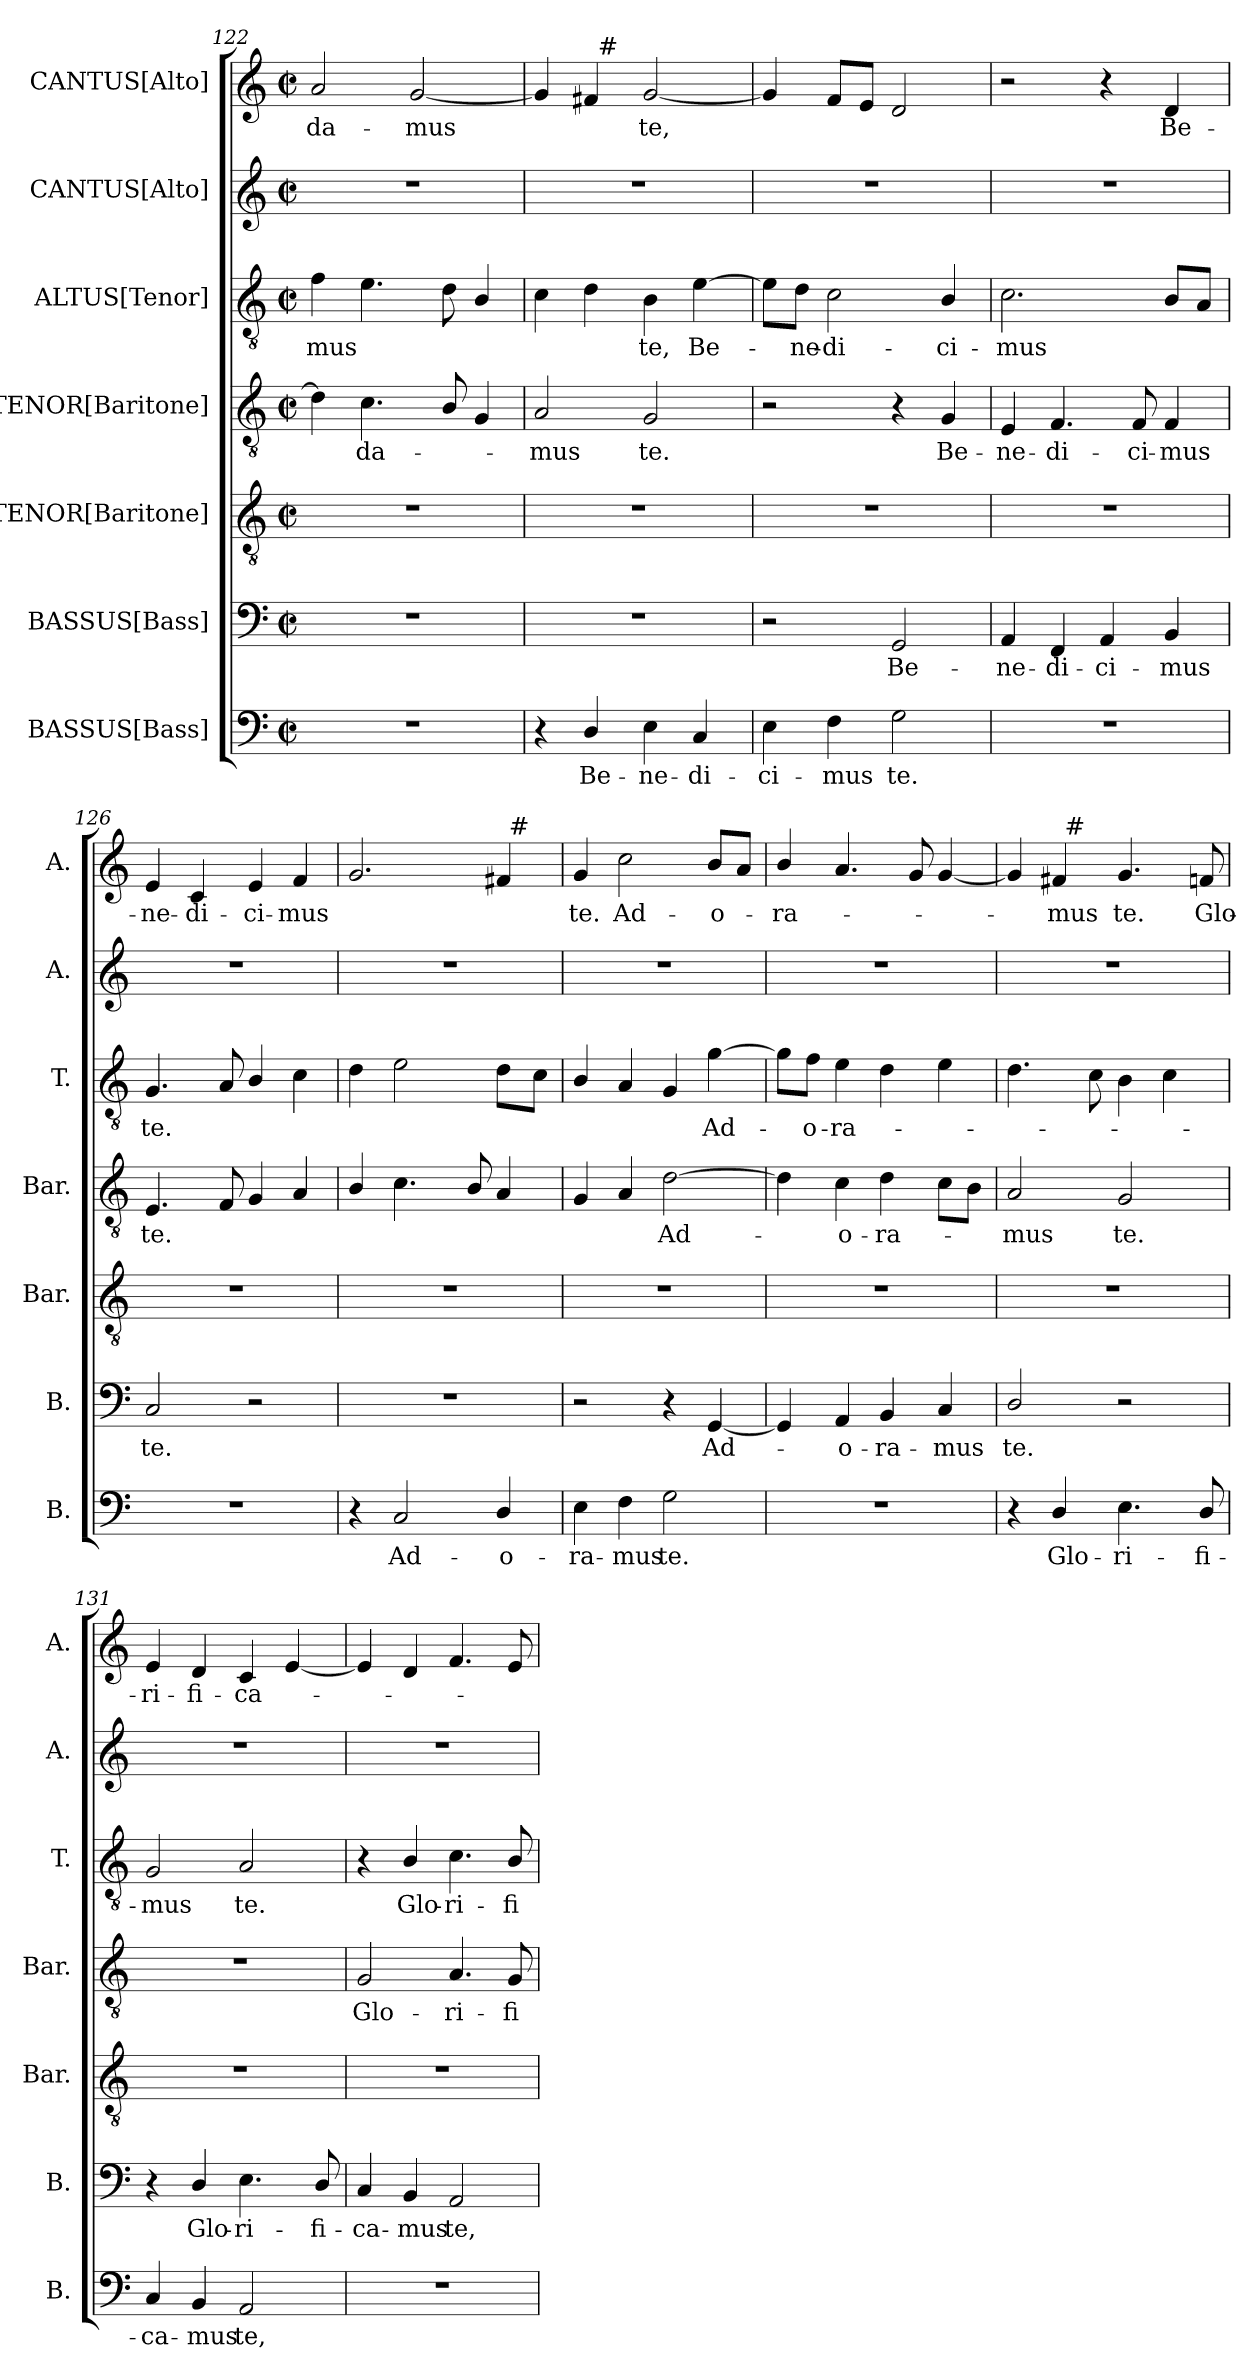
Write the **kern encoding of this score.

**kern	**text	**kern	**text	**kern	**kern	**text	**kern	**text	**kern	**kern	**text
*part7	*part7	*part6	*part6	*part5	*part4	*part4	*part3	*part3	*part2	*part1	*part1
*staff7	*staff7	*staff6	*staff6	*staff5	*staff4	*staff4	*staff3	*staff3	*staff2	*staff1	*staff1
*I"BASSUS[Bass]	*	*I"BASSUS[Bass]	*	*I"TENOR[Baritone]	*I"TENOR[Baritone]	*	*I"ALTUS[Tenor]	*	*I"CANTUS[Alto]	*I"CANTUS[Alto]	*
*I'B.	*	*I'B.	*	*I'Bar.	*I'Bar.	*	*I'T.	*	*I'A.	*I'A.	*
*clefF4	*	*clefF4	*	*clefGv2	*clefGv2	*	*clefGv2	*	*clefG2	*clefG2	*
*	*	*	*	*ITrd7c12	*ITrd7c12	*	*ITrd7c12	*	*	*	*
*k[]	*	*k[]	*	*k[]	*k[]	*	*k[]	*	*k[]	*k[]	*
*C:	*	*C:	*	*C:	*C:	*	*C:	*	*C:	*C:	*
*M2/2	*	*M2/2	*	*M2/2	*M2/2	*	*M2/2	*	*M2/2	*M2/2	*
*met(c|)	*	*met(c|)	*	*met(c|)	*met(c|)	*	*met(c|)	*	*met(c|)	*met(c|)	*
=122	=122	=122	=122	=122	=122	=122	=122	=122	=122	=122	=122
!	!	!	!	!	!	!	!	!LO:LY:b	!	!	!LO:LY:b
1r	.	1r	.	1r	4D\]	.	4F\	-mus	1r	2a/	-da-
!	!	!	!	!	!	!LO:LY:b	!	!	!	!	!
.	.	.	.	.	4.C\	-da-	4.E\	.	.	.	.
!	!	!	!	!	!	!	!	!	!	!	!LO:LY:b
.	.	.	.	.	.	.	.	.	.	[<2g/	-mus
.	.	.	.	.	8BB/	.	8D\	.	.	.	.
.	.	.	.	.	4GG/	.	4BB/	.	.	.	.
=123	=123	=123	=123	=123	=123	=123	=123	=123	=123	=123	=123
!	!	!	!	!	!	!LO:LY:b	!	!	!	!	!
*	*	*	*	*	*	*	*	*	*	*^	*
4r	.	1r	.	1r	2AA/	-mus	4C\	.	1r	4g/]	4ryy	.
!	!LO:LY:b	!	!	!	!	!	!	!	!	!	!	!
4D/	Be-	.	.	.	.	.	4D\	.	.	4f#/	32ryy	.
!	!	!	!	!	!	!	!	!	!	!	!LO:TX:a:t=#	!
.	.	.	.	.	.	.	.	.	.	.	2ryy	.
!	!LO:LY:b	!	!	!	!	!LO:LY:b	!	!LO:LY:b	!	!	!	!LO:LY:b
4E\	-ne-	.	.	.	2GG/	te.	4BB\	te,	.	[<2g/	.	te,
!	!LO:LY:b	!	!	!	!	!	!	!LO:LY:b	!	!	!	!
4C/	-di-	.	.	.	.	.	[>4E\	Be-	.	.	.	.
.	.	.	.	.	.	.	.	.	.	.	8..ryy	.
!!LO:LB:g=z
=124	=124	=124	=124	=124	=124	=124	=124	=124	=124	=124	=124	=124
!	!LO:LY:b	!	!	!	!	!	!	!	!	!	!	!
*	*	*	*	*	*	*	*	*	*	*v	*v	*
4E\	-ci-	2r	.	1r	2r	.	8E\L]	.	1r	4g/]	.
!	!	!	!	!	!	!	!	!LO:LY:b	!	!	!
.	.	.	.	.	.	.	8D\J	-ne-	.	.	.
!	!LO:LY:b	!	!	!	!	!	!	!LO:LY:b	!	!	!
4F\	-mus	.	.	.	.	.	2C\	-di-	.	8f/L	.
.	.	.	.	.	.	.	.	.	.	8e/J	.
!	!LO:LY:b	!	!LO:LY:b	!	!	!	!	!	!	!	!
2G\	te.	2GG/	Be-	.	4r	.	.	.	.	2d/	.
!	!	!	!	!	!	!LO:LY:b	!	!LO:LY:b	!	!	!
.	.	.	.	.	4GG/	Be-	4BB/	-ci-	.	.	.
=125	=125	=125	=125	=125	=125	=125	=125	=125	=125	=125	=125
!	!	!	!LO:LY:b	!	!	!LO:LY:b	!	!LO:LY:b	!	!	!
1r	.	4AA/	-ne-	1r	4EE/	-ne-	2.C\	-mus	1r	2r	.
!	!	!	!LO:LY:b	!	!	!LO:LY:b	!	!	!	!	!
.	.	4FF/	-di-	.	4.FF/	-di-	.	.	.	.	.
!	!	!	!LO:LY:b	!	!	!	!	!	!	!	!
.	.	4AA/	-ci-	.	.	.	.	.	.	4r	.
!	!	!	!	!	!	!LO:LY:b	!	!	!	!	!
.	.	.	.	.	8FF/	-ci-	.	.	.	.	.
!	!	!	!LO:LY:b	!	!	!LO:LY:b	!	!	!	!	!LO:LY:b
.	.	4BB/	-mus	.	4FF/	-mus	8BB/L	.	.	4d/	Be-
.	.	.	.	.	.	.	8AA/J	.	.	.	.
=126	=126	=126	=126	=126	=126	=126	=126	=126	=126	=126	=126
!	!	!	!LO:LY:b	!	!	!LO:LY:b	!	!LO:LY:b	!	!	!LO:LY:b
1r	.	2C/	te.	1r	4.EE/	te.	4.GG/	te.	1r	4e/	-ne-
!	!	!	!	!	!	!	!	!	!	!	!LO:LY:b
.	.	.	.	.	.	.	.	.	.	4c/	-di-
.	.	.	.	.	8FF/	.	8AA/	.	.	.	.
!	!	!	!	!	!	!	!	!	!	!	!LO:LY:b
.	.	2r	.	.	4GG/	.	4BB/	.	.	4e/	-ci-
!	!	!	!	!	!	!	!	!	!	!	!LO:LY:b
.	.	.	.	.	4AA/	.	4C\	.	.	4f/	-mus
=127	=127	=127	=127	=127	=127	=127	=127	=127	=127	=127	=127
*	*	*	*	*	*	*	*	*	*	*^	*
4r	.	1r	.	1r	4BB/	.	4D\	.	1r	2.g/	2ryy	.
!	!LO:LY:b	!	!	!	!	!	!	!	!	!	!	!
2C/	Ad-	.	.	.	4.C\	.	2E\	.	.	.	.	.
.	.	.	.	.	.	.	.	.	.	.	4ryy	.
.	.	.	.	.	8BB/	.	.	.	.	.	.	.
!	!LO:LY:b	!	!	!	!	!	!	!	!	!	!	!
4D/	-o-	.	.	.	4AA/	.	8D\L	.	.	4f#/	32ryy	.
!	!	!	!	!	!	!	!	!	!	!	!LO:TX:a:t=#	!
.	.	.	.	.	.	.	.	.	.	.	8..ryy	.
.	.	.	.	.	.	.	8C\J	.	.	.	.	.
=128	=128	=128	=128	=128	=128	=128	=128	=128	=128	=128	=128	=128
!	!LO:LY:b	!	!	!	!	!	!	!	!	!	!	!LO:LY:b
*	*	*	*	*	*	*	*	*	*	*v	*v	*
4E\	-ra-	2r	.	1r	4GG/	.	4BB/	.	1r	4g/	te.
!	!LO:LY:b	!	!	!	!	!	!	!	!	!	!LO:LY:b
4F\	-mus	.	.	.	4AA/	.	4AA/	.	.	2cc\	Ad-
!	!LO:LY:b	!	!	!	!	!LO:LY:b	!	!	!	!	!
2G\	te.	4r	.	.	[>2D\	Ad-	4GG/	.	.	.	.
!	!	!	!LO:LY:b	!	!	!	!	!LO:LY:b	!	!	!LO:LY:b
.	.	[<4GG/	Ad-	.	.	.	[>4G\	Ad-	.	8b/L	-o-
.	.	.	.	.	.	.	.	.	.	8a/J	.
=129	=129	=129	=129	=129	=129	=129	=129	=129	=129	=129	=129
!	!	!	!	!	!	!	!	!	!	!	!LO:LY:b
1r	.	4GG/]	.	1r	4D\]	.	8G\L]	.	1r	4b/	-ra-
!	!	!	!	!	!	!	!	!LO:LY:b	!	!	!
.	.	.	.	.	.	.	8F\J	-o-	.	.	.
!	!	!	!LO:LY:b	!	!	!LO:LY:b	!	!LO:LY:b	!	!	!
.	.	4AA/	-o-	.	4C\	-o-	4E\	-ra-	.	4.a/	.
!	!	!	!LO:LY:b	!	!	!LO:LY:b	!	!	!	!	!
.	.	4BB/	-ra-	.	4D\	-ra-	4D\	.	.	.	.
.	.	.	.	.	.	.	.	.	.	8g/	.
!	!	!	!LO:LY:b	!	!	!	!	!	!	!	!
.	.	4C/	-mus	.	8C\L	.	4E\	.	.	[<4g/	.
.	.	.	.	.	8BB\J	.	.	.	.	.	.
=130	=130	=130	=130	=130	=130	=130	=130	=130	=130	=130	=130
!	!	!	!LO:LY:b	!	!	!LO:LY:b	!	!	!	!	!
*	*	*	*	*	*	*	*	*	*	*^	*
4r	.	2D/	te.	1r	2AA/	-mus	4.D\	.	1r	4g/]	4ryy	.
!	!LO:LY:b	!	!	!	!	!	!	!	!	!	!	!LO:LY:b
4D/	Glo-	.	.	.	.	.	.	.	.	4f#/	32ryy	-mus
!	!	!	!	!	!	!	!	!	!	!	!LO:TX:a:t=#	!
.	.	.	.	.	.	.	.	.	.	.	2ryy	.
.	.	.	.	.	.	.	8C\	.	.	.	.	.
!	!LO:LY:b	!	!	!	!	!LO:LY:b	!	!	!	!	!	!LO:LY:b
4.E\	-ri-	2r	.	.	2GG/	te.	4BB\	.	.	4.g/	.	te.
.	.	.	.	.	.	.	4C\	.	.	.	.	.
.	.	.	.	.	.	.	.	.	.	.	8..ryy	.
!	!LO:LY:b	!	!	!	!	!	!	!	!	!	!	!LO:LY:b
8D/	-fi-	.	.	.	.	.	.	.	.	8f/	.	Glo-
=131	=131	=131	=131	=131	=131	=131	=131	=131	=131	=131	=131	=131
!	!LO:LY:b	!	!	!	!	!	!	!LO:LY:b	!	!	!	!LO:LY:b
*	*	*	*	*	*	*	*	*	*	*v	*v	*
4C/	-ca-	4r	.	1r	1r	.	2GG/	-mus	1r	4e/	-ri-
!	!LO:LY:b	!	!LO:LY:b	!	!	!	!	!	!	!	!LO:LY:b
4BB/	-mus	4D/	Glo-	.	.	.	.	.	.	4d/	-fi-
!	!LO:LY:b	!	!LO:LY:b	!	!	!	!	!LO:LY:b	!	!	!LO:LY:b
2AA/	te,	4.E\	-ri-	.	.	.	2AA/	te.	.	4c/	-ca-
.	.	.	.	.	.	.	.	.	.	[<4e/	.
!	!	!	!LO:LY:b	!	!	!	!	!	!	!	!
.	.	8D/	-fi-	.	.	.	.	.	.	.	.
!!LO:PB:g=z
=132	=132	=132	=132	=132	=132	=132	=132	=132	=132	=132	=132
!	!	!	!LO:LY:b	!	!	!LO:LY:b	!	!	!	!	!
1r	.	4C/	-ca-	1r	2GG/	Glo-	4r	.	1r	4e/]	.
!	!	!	!LO:LY:b	!	!	!	!	!LO:LY:b	!	!	!
.	.	4BB/	-mus	.	.	.	4BB/	Glo-	.	4d/	.
!	!	!	!LO:LY:b	!	!	!LO:LY:b	!	!LO:LY:b	!	!	!
.	.	2AA/	te,	.	4.AA/	-ri-	4.C\	-ri-	.	4.f/	.
!	!	!	!	!	!	!LO:LY:b	!	!LO:LY:b	!	!	!
.	.	.	.	.	8GG/	-fi-	8BB/	-fi-	.	8e/	.
=	=	=	=	=	=	=	=	=	=	=	=
*-	*-	*-	*-	*-	*-	*-	*-	*-	*-	*-	*-
